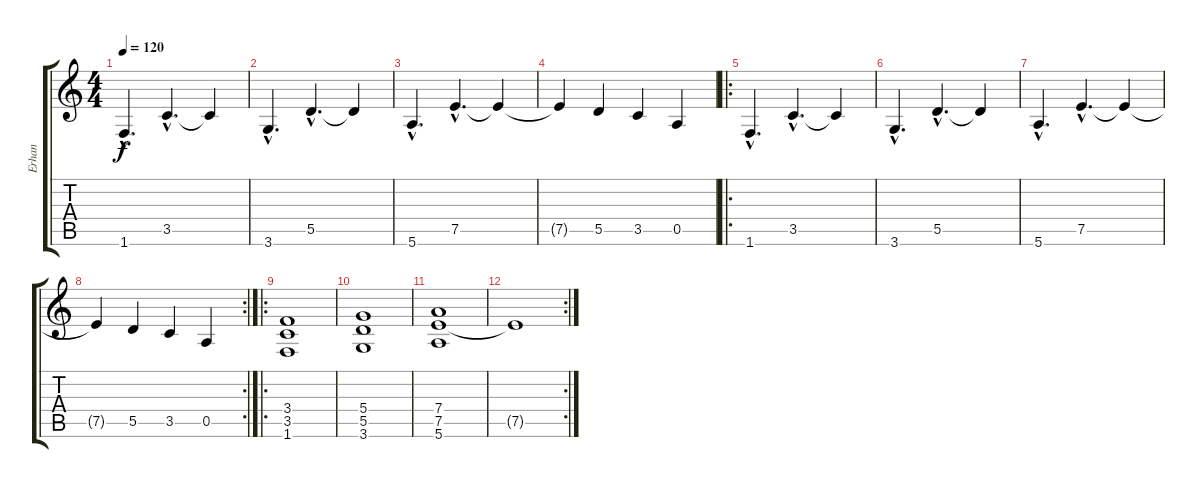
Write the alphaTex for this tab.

\track ("Erhan" "Erhan") {instrument acousticguitarnylon}
\staff {score tabs}
\tuning (E4 B3 G3 D3 A2 E2) {hide}
\ts (4 4)
\tempo 120
\clef g2
\ks c
1.6{hac}.4{d dy f instrument acousticguitarnylon} 3.5{hac}.4{d} 3.5{t}.4 |
3.6{hac}.4{d} 5.5{hac}.4{d} 5.5{t}.4 |
5.6{hac}.4{d} 7.5{hac}.4{d} 7.5{t}.4 |
7.5{t}.4 5.5.4 3.5.4 0.5.4 |
\ro
1.6{hac}.4{d} 3.5{hac}.4{d} 3.5{t}.4 |
3.6{hac}.4{d} 5.5{hac}.4{d} 5.5{t}.4 |
5.6{hac}.4{d} 7.5{hac}.4{d} 7.5{t}.4 |
\rc 2
7.5{t}.4 5.5.4 3.5.4 0.5.4 |
\ro
(3.4 3.5 1.6).1 |
(5.4 5.5 3.6).1 |
(7.4 7.5 5.6).1 |
\rc 2
7.5{t}.1
